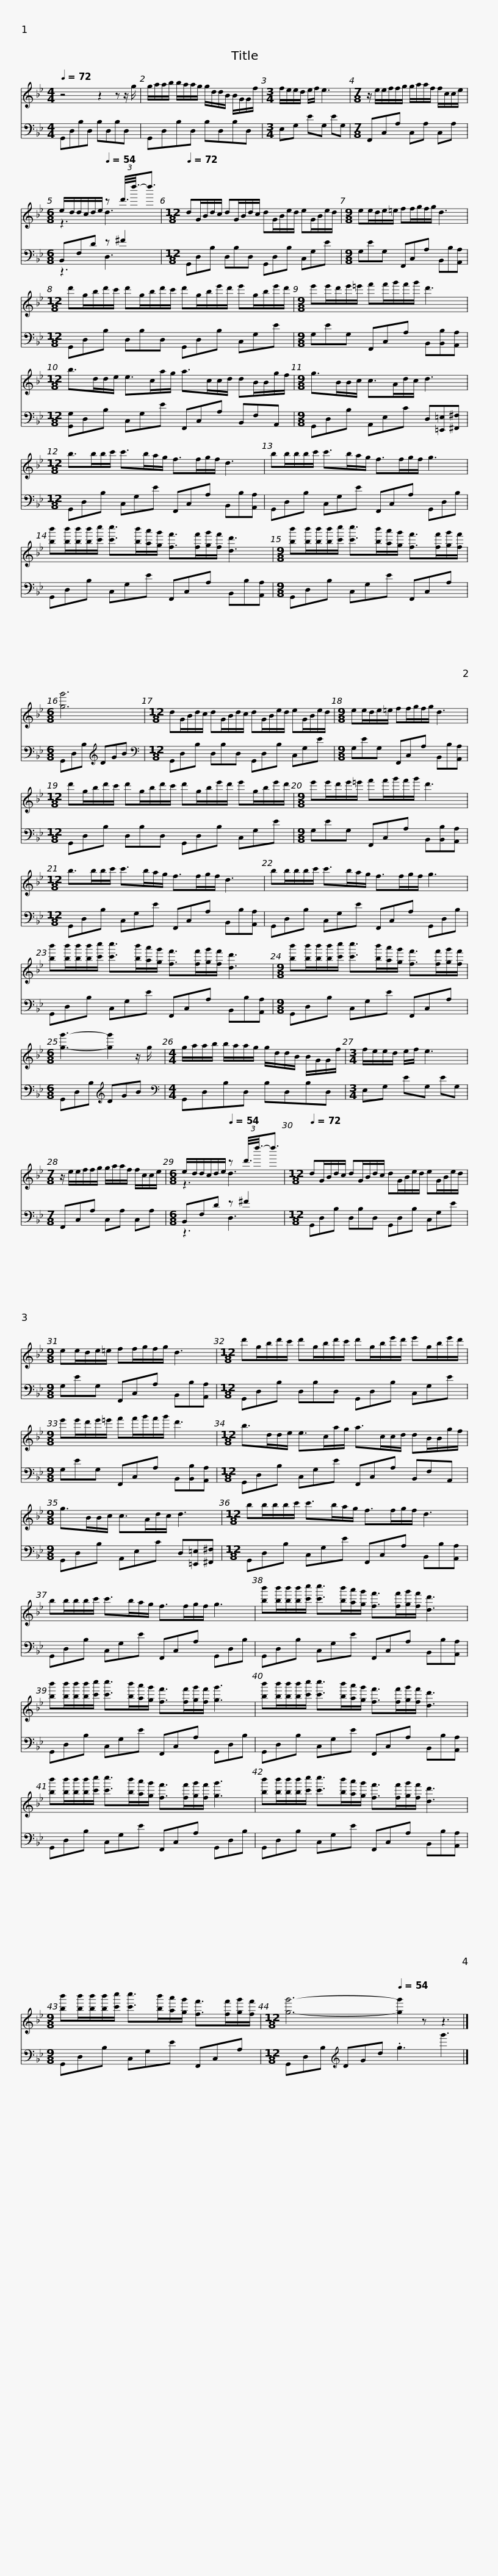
X:1
%%score ( 1 2 ) ( 3 4 )
L:1/8
Q:1/4=72
M:4/4
I:linebreak $
K:Bb
V:1 treble
V:2 treble
V:3 bass
V:4 bass
V:1
 z4 z2 z z/ g/ | g/a/a/b/ b/a/a/g/ g/d/d/B/ B/G/G/f/ |[M:3/4] f/e/e/d/ e/f/ e3 |$[M:7/8] z/ e/e/f/f/g/ g/a/a/f/ f/c/c/e/ |[M:6/8] e/d/d/c/d/e/[Q:1/4=54] z (3:2:2d'3/8d''3/8-d''3/2 |$ %5
[M:12/8][Q:1/4=72] dG/B/d/c/ dG/B/d/c/ dG/B/e/d/ eG/B/e/d/ |[M:9/8] ee/d/e/=e/ ff/g/f/g/ d3 |$[M:12/8] d'g/b/d'/c'/ d'g/b/d'/c'/ d'g/b/e'/d'/ e'g/b/e'/d'/ |$[M:9/8] e'e'/d'/e'/=e'/ f'f'/g'/f'/g'/ d'3 |[M:12/8] b>dd/e/ e>ca/g/ a>cc/d/ dB/B/g/f/ |$ %10
[M:9/8] g>BB/c/ c>Ad/c/ d3 |[M:12/8] b>bb/c'/ c'>ba/g/ f>fg/f/ d3 |$ bb/b/b/c'/ c'>ba/g/ f>fg/f/ g3 | [bb'][bb']/[bb']/[bb']/[c'c'']/ [c'c'']>[bb'][aa']/[gg']/ [ff']>[ff'][gg']/[ff']/ [dd']3 |$[M:9/8] [bb'][bb']/[bb']/[bb']/[c'c'']/ [c'c'']>[bb'][aa']/[gg']/ [ff']>[ff'][gg']/[ff']/ | %15
[M:6/8] [gg']6 |$[M:12/8] dG/B/d/c/ dG/B/d/c/ dG/B/e/d/ eG/B/e/d/ |[M:9/8] ee/d/e/=e/ ff/g/f/g/ d3 |$[M:12/8] d'g/b/d'/c'/ d'g/b/d'/c'/ d'g/b/e'/d'/ e'g/b/e'/d'/ |$[M:9/8] e'e'/d'/e'/=e'/ f'f'/g'/f'/g'/ d'3 | %20
[M:12/8] b>bb/c'/ c'>ba/g/ f>fg/f/ d3 |$ bb/b/b/c'/ c'>ba/g/ f>fg/f/ g3 | [bb'][bb']/[bb']/[bb']/[c'c'']/ [c'c'']>[bb'][aa']/[gg']/ [ff']>[ff'][gg']/[ff']/ [dd']3 |$[M:9/8] [bb'][bb']/[bb']/[bb']/[c'c'']/ [c'c'']>[bb'][aa']/[gg']/ [ff']>[ff'][gg']/[ff']/ |[M:6/8] [gg']3- [gg']2 z/ g/ |$ %25
[M:4/4] g/a/a/b/ b/a/a/g/ g/d/d/B/ B/G/G/f/ |[M:3/4] f/e/e/d/ e/f/ e3 |[M:7/8] z/ e/e/f/f/g/ g/a/a/f/ f/c/c/e/ |$[M:6/8] e/d/d/c/d/e/[Q:1/4=54] z (3:2:2d'3/8d''3/8-d''3/2 |[M:12/8][Q:1/4=72] dG/B/d/c/ dG/B/d/c/ dG/B/e/d/ eG/B/e/d/ |$ %30
[M:9/8] ee/d/e/=e/ ff/g/f/g/ d3 |[M:12/8] d'g/b/d'/c'/ d'g/b/d'/c'/ d'g/b/e'/d'/ e'g/b/e'/d'/ |$[M:9/8] e'e'/d'/e'/=e'/ f'f'/g'/f'/g'/ d'3 |[M:12/8] b>dd/e/ e>ca/g/ a>cc/d/ dB/B/g/f/ |$[M:9/8] g>BB/c/ c>Ad/c/ d3 | %35
[M:12/8] bb/b/b/c'/ c'>ba/g/ f>fg/f/ d3 |$ bb/b/b/c'/ c'>ba/g/ f>fg/f/ g3 | [bb'][bb']/[bb']/[bb']/[c'c'']/ [c'c'']>[bb'][aa']/[gg']/ [ff']>[ff'][gg']/[ff']/ [dd']3 |$ [bb'][bb']/[bb']/[bb']/[c'c'']/ [c'c'']>[bb'][aa']/[gg']/ [ff']>[ff'][gg']/[ff']/ [gg']3 |$ [bb'][bb']/[bb']/[bb']/[c'c'']/ [c'c'']>[bb'][aa']/[gg']/ [ff']>[ff'][gg']/[ff']/ [dd']3 |$ %40
 [bb'][bb']/[bb']/[bb']/[c'c'']/ [c'c'']>[bb'][aa']/[gg']/ [ff']>[ff'][gg']/[ff']/ [gg']3 |$ [bb'][bb']/[bb']/[bb']/[c'c'']/ [c'c'']>[bb'][aa']/[gg']/ [ff']>[ff'][gg']/[ff']/ [dd']3 |[M:9/8] [bb'][bb']/[bb']/[bb']/[c'c'']/ [c'c'']>[bb'][aa']/[gg']/ [ff']>[ff'][gg']/[ff']/ |$[M:12/8] [gg']6-[Q:1/4=54] [gg']2 z z3 |] %44
V:2
 x8 | x8 |[M:3/4] x6 |$[M:7/8] x7 |[M:6/8] z3 d3 |$ %5
[M:12/8] x12 |[M:9/8] x9 |$[M:12/8] x12 |$[M:9/8] x9 |[M:12/8] x12 |$ %10
[M:9/8] x9 |[M:12/8] x12 |$ x12 | x12 |$[M:9/8] x9 | %15
[M:6/8] x6 |$[M:12/8] x12 |[M:9/8] x9 |$[M:12/8] x12 |$[M:9/8] x9 | %20
[M:12/8] x12 |$ x12 | x12 |$[M:9/8] x9 |[M:6/8] x6 |$ %25
[M:4/4] x8 |[M:3/4] x6 |[M:7/8] x7 |$[M:6/8] z3 d3 |[M:12/8] x12 |$ %30
[M:9/8] x9 |[M:12/8] x12 |$[M:9/8] x9 |[M:12/8] x12 |$[M:9/8] x9 | %35
[M:12/8] x12 |$ x12 | x12 |$ x12 |$ x12 |$ %40
 x12 |$ x12 |[M:9/8] x9 |$[M:12/8] x12 |] %44
V:3
 G,,D,B,D, B,D,B,D, | G,,D,B,D, B,D,B,D, |[M:3/4] E,G, EG, EG, |$[M:7/8] F,,C,A, C,A, C,A, |[M:6/8] B,,F,D z ^F2 |$ %5
[M:12/8] G,,D,B, D,B,D, G,,D,B, C,G,E |[M:9/8] G,EG, F,,C,A, B,,B,[A,,A,] |$[M:12/8] G,,D,B, D,B,D, G,,D,B, C,G,E |$[M:9/8] G,EG, F,,C,A, B,,[B,,B,][A,,A,] |[M:12/8] [G,,G,]D,B, C,G,E F,,C,A, B,,F,A,, |$ %10
[M:9/8] G,,D,B, A,,E,C D,[=E,,=E,][^F,,^F,] |[M:12/8] G,,D,B, C,G,E F,,C,A, B,,B,[A,,A,] |$ G,,D,B, C,G,E F,,C,A, G,,D,B, | G,,D,B, C,G,E F,,C,A, B,,B,[A,,A,] |$[M:9/8] G,,D,B, C,G,E F,,C,A, | %15
[M:6/8] G,,D,B,[K:treble] DGB |$[M:12/8][K:bass] G,,D,B, D,B,D, G,,D,B, C,G,E |[M:9/8] G,EG, F,,C,A, B,,B,[A,,A,] |$[M:12/8] G,,D,B, D,B,D, G,,D,B, C,G,E |$[M:9/8] G,EG, F,,C,A, B,,[B,,B,][A,,A,] | %20
[M:12/8] G,,D,B, C,G,E F,,C,A, B,,B,[A,,A,] |$ G,,D,B, C,G,E F,,C,A, G,,D,B, | G,,D,B, C,G,E F,,C,A, B,,B,[A,,A,] |$[M:9/8] G,,D,B, C,G,E F,,C,A, |[M:6/8] G,,D,B,[K:treble] DGB |$ %25
[M:4/4][K:bass] G,,D,B,D, B,D,B,D, |[M:3/4] E,G, EG, EG, |[M:7/8] F,,C,A, C,A, C,A, |$[M:6/8] B,,F,D z ^F2 |[M:12/8] G,,D,B, D,B,D, G,,D,B, C,G,E |$ %30
[M:9/8] G,EG, F,,C,A, B,,B,[A,,A,] |[M:12/8] G,,D,B, D,B,D, G,,D,B, C,G,E |$[M:9/8] G,EG, F,,C,A, B,,[B,,B,][A,,A,] |[M:12/8] G,,D,B, C,G,E F,,C,A, B,,F,A,, |$[M:9/8] G,,D,B, A,,E,C D,[=E,,=E,][^F,,^F,] | %35
[M:12/8] G,,D,B, C,G,E F,,C,A, B,,B,[A,,A,] |$ G,,D,B, C,G,E F,,C,A, G,,D,B, | G,,D,B, C,G,E F,,C,A, B,,B,[A,,A,] |$ G,,D,B, C,G,E F,,C,A, G,,D,B, |$ G,,D,B, C,G,E F,,C,A, B,,B,[A,,A,] |$ %40
 G,,D,B, C,G,E F,,C,A, G,,D,B, |$ G,,D,B, C,G,E F,,C,A, B,,B,[A,,A,] |[M:9/8] G,,D,B, C,G,E F,,C,A, |$[M:12/8] G,,D,B,[K:treble] DGd .g3 g'3 |] %44
V:4
 x8 | x8 |[M:3/4] x6 |$[M:7/8] x7 |[M:6/8] z3 D,3 |$ %5
[M:12/8] x12 |[M:9/8] x9 |$[M:12/8] x12 |$[M:9/8] x9 |[M:12/8] x12 |$ %10
[M:9/8] x9 |[M:12/8] x12 |$ x12 | x12 |$[M:9/8] x9 | %15
[M:6/8] x3[K:treble] x3 |$[M:12/8][K:bass] x12 |[M:9/8] x9 |$[M:12/8] x12 |$[M:9/8] x9 | %20
[M:12/8] x12 |$ x12 | x12 |$[M:9/8] x9 |[M:6/8] x3[K:treble] x3 |$ %25
[M:4/4][K:bass] x8 |[M:3/4] x6 |[M:7/8] x7 |$[M:6/8] z3 D,3 |[M:12/8] x12 |$ %30
[M:9/8] x9 |[M:12/8] x12 |$[M:9/8] x9 |[M:12/8] x12 |$[M:9/8] x9 | %35
[M:12/8] x12 |$ x12 | x12 |$ x12 |$ x12 |$ %40
 x12 |$ x12 |[M:9/8] x9 |$[M:12/8] x3[K:treble] x9 |] %44
